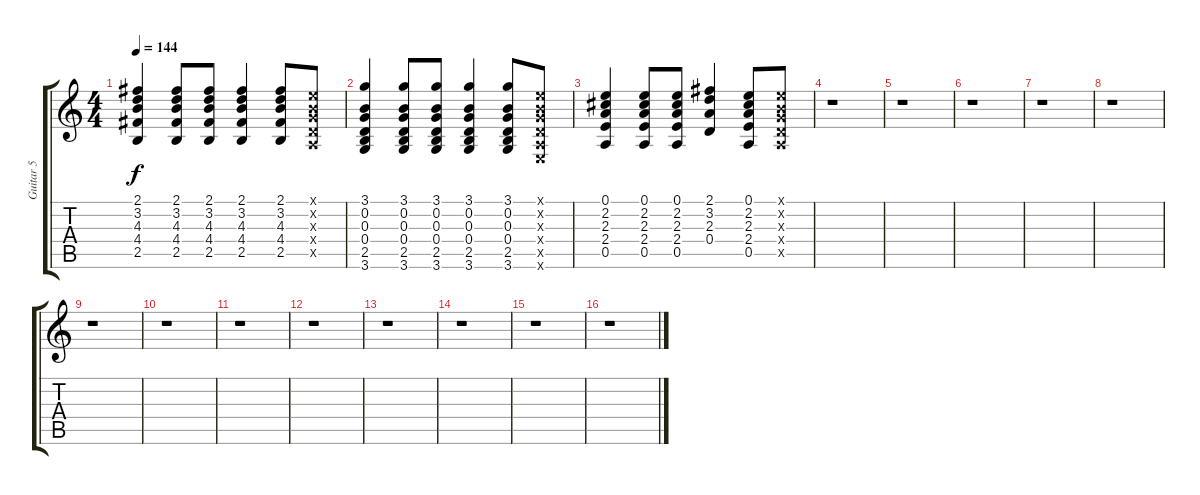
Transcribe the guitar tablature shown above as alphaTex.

\track ("Guitar 5" "Guitar 5") {instrument acousticguitarnylon}
\staff {score tabs}
\tuning (E4 B3 G3 D3 A2 E2) {hide}
\ts (4 4)
\tempo 144
\clef g2
\ks c
(2.1 3.2 4.3 4.4 2.5).4{dy f} (2.1 3.2 4.3 4.4 2.5).8 (2.1 3.2 4.3 4.4 2.5).8 (2.1 3.2 4.3 4.4 2.5).4 (2.1 3.2 4.3 4.4 2.5).8 (0.1{x} 0.2{x} 0.3{x} 0.4{x} 0.5{x}).8 |
(3.1 0.2 0.3 0.4 2.5 3.6).4 (3.1 0.2 0.3 0.4 2.5 3.6).8 (3.1 0.2 0.3 0.4 2.5 3.6).8 (3.1 0.2 0.3 0.4 2.5 3.6).4 (3.1 0.2 0.3 0.4 2.5 3.6).8 (0.1{x} 0.2{x} 0.3{x} 0.4{x} 0.5{x} 0.6{x}).8 |
(0.1 2.2 2.3 2.4 0.5).4 (0.1 2.2 2.3 2.4 0.5).8 (0.1 2.2 2.3 2.4 0.5).8 (2.1 3.2 2.3 0.4).4 (0.1 2.2 2.3 2.4 0.5).8 (0.1{x} 0.2{x} 0.3{x} 0.4{x} 0.5{x}).8 |
r.1 |
r.1 |
r.1 |
r.1 |
r.1 |
r.1 |
r.1 |
r.1 |
r.1 |
r.1 |
r.1 |
r.1 |
r.1
